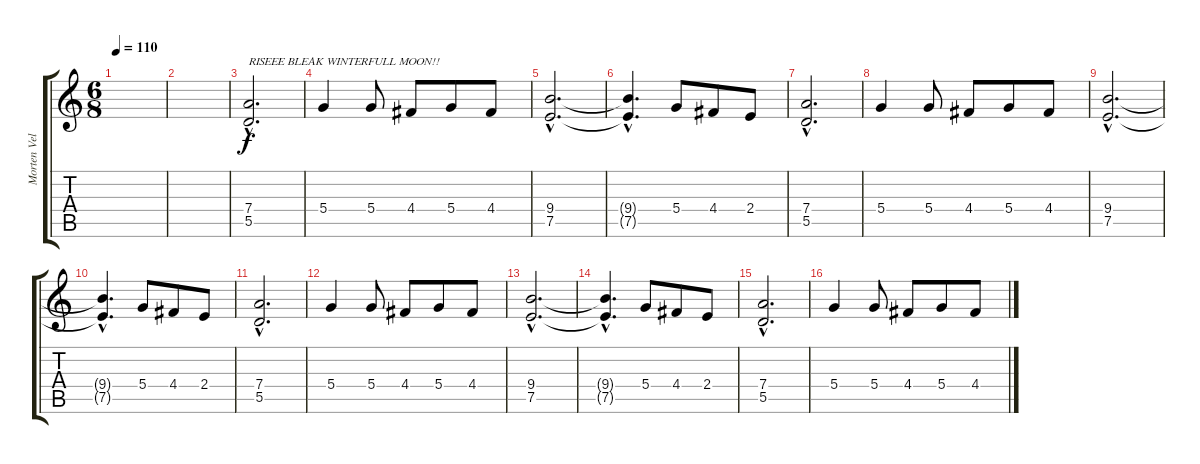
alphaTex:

\track ("Morten Veland" "Morten Vel") {instrument distortionguitar}
\staff {score tabs}
\tuning (E4 B3 G3 D3 A2 E2) {hide}
\ts (6 8)
\tempo 110
\clef g2
\ks c
|
|
(7.4{hac} 5.5{hac}).2{d txt "RISEEE BLEAK WINTERFULL MOON!!"} |
5.4.4 5.4.8 4.4.8 5.4.8 4.4.8 |
(9.4{hac} 7.5{hac}).2{d} |
(9.4{hac t} 7.5{hac t}).4{d} 5.4.8 4.4.8 2.4.8 |
(7.4{hac} 5.5{hac}).2{d} |
5.4.4 5.4.8 4.4.8 5.4.8 4.4.8 |
(9.4{hac} 7.5{hac}).2{d} |
(9.4{hac t} 7.5{hac t}).4{d} 5.4.8 4.4.8 2.4.8 |
(7.4{hac} 5.5{hac}).2{d} |
5.4.4 5.4.8 4.4.8 5.4.8 4.4.8 |
(9.4{hac} 7.5{hac}).2{d} |
(9.4{hac t} 7.5{hac t}).4{d} 5.4.8 4.4.8 2.4.8 |
(7.4{hac} 5.5{hac}).2{d} |
5.4.4 5.4.8 4.4.8 5.4.8 4.4.8
